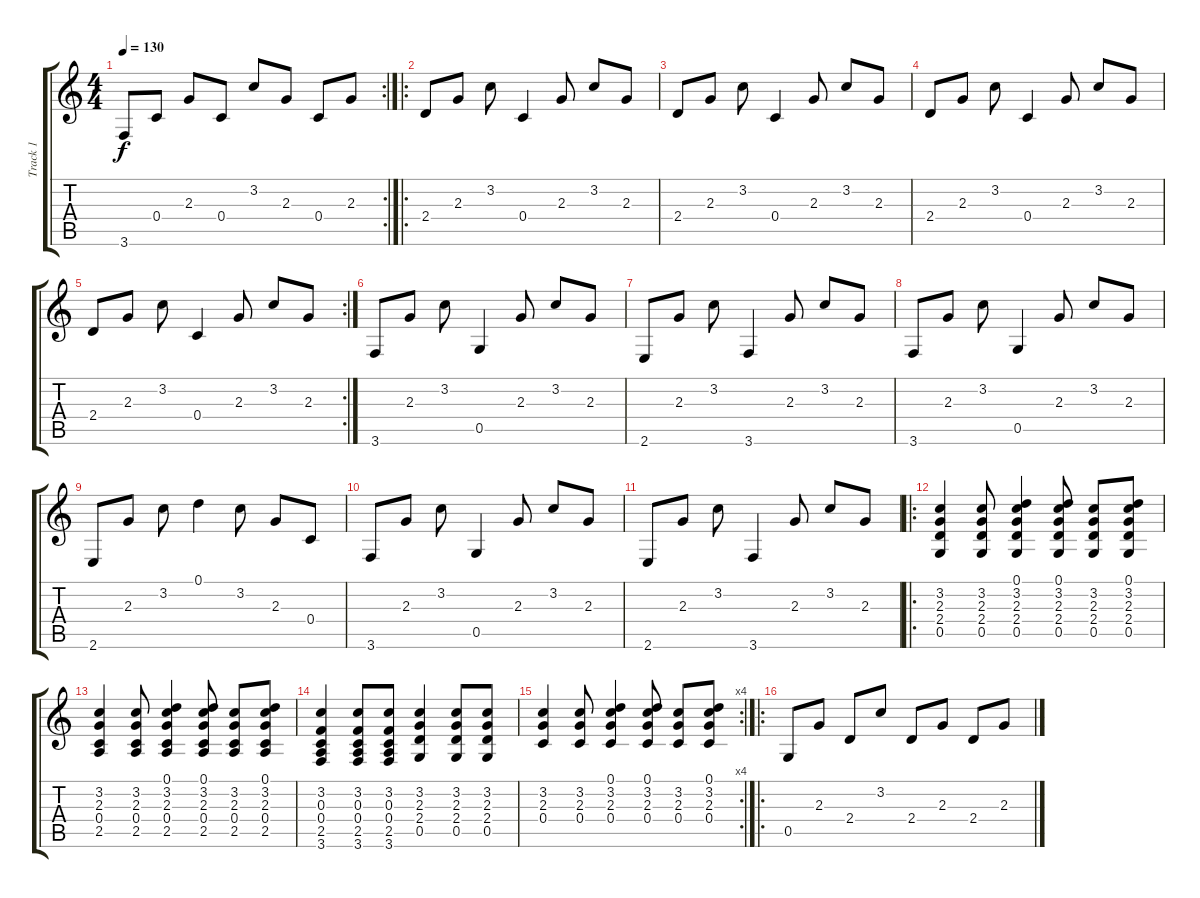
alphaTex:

\track ("Track 1" "Track 1") {instrument acousticguitarsteel}
\staff {score tabs}
\tuning (D4 A3 F3 C3 G2 D2) {hide}
\rc 2
\ts (4 4)
\tempo 130
\clef g2
\ks c
3.6.8{dy f} 0.4.8 2.3.8 0.4.8 3.2.8 2.3.8 0.4.8 2.3.8 |
\ro
2.4.8 2.3.8 3.2.8 0.4.4 2.3.8 3.2.8 2.3.8 |
2.4.8 2.3.8 3.2.8 0.4.4 2.3.8 3.2.8 2.3.8 |
2.4.8 2.3.8 3.2.8 0.4.4 2.3.8 3.2.8 2.3.8 |
\rc 2
2.4.8 2.3.8 3.2.8 0.4.4 2.3.8 3.2.8 2.3.8 |
3.6.8 2.3.8 3.2.8 0.5.4 2.3.8 3.2.8 2.3.8 |
2.6.8 2.3.8 3.2.8 3.6.4 2.3.8 3.2.8 2.3.8 |
3.6.8 2.3.8 3.2.8 0.5.4 2.3.8 3.2.8 2.3.8 |
2.6.8 2.3.8 3.2.8 0.1.4 3.2.8 2.3.8 0.4.8 |
3.6.8 2.3.8 3.2.8 0.5.4 2.3.8 3.2.8 2.3.8 |
2.6.8 2.3.8 3.2.8 3.6.4 2.3.8 3.2.8 2.3.8 |
\ro
(3.2 2.3 2.4 0.5).4 (3.2 2.3 2.4 0.5).8 (0.1 3.2 2.3 2.4 0.5).4 (0.1 3.2 2.3 2.4 0.5).8 (3.2 2.3 2.4 0.5).8 (0.1 3.2 2.3 2.4 0.5).8 |
(3.2 2.3 0.4 2.5).4 (3.2 2.3 0.4 2.5).8 (0.1 3.2 2.3 0.4 2.5).4 (0.1 3.2 2.3 0.4 2.5).8 (3.2 2.3 0.4 2.5).8 (0.1 3.2 2.3 0.4 2.5).8 |
(3.2 0.3 0.4 2.5 3.6).4 (3.2 0.3 0.4 2.5 3.6).8 (3.2 0.3 0.4 2.5 3.6).8 (3.2 2.3 2.4 0.5).4 (3.2 2.3 2.4 0.5).8 (3.2 2.3 2.4 0.5).8 |
\rc 4
(3.2 2.3 0.4).4 (3.2 2.3 0.4).8 (0.1 3.2 2.3 0.4).4 (0.1 3.2 2.3 0.4).8 (3.2 2.3 0.4).8 (0.1 3.2 2.3 0.4).8 |
\ro
0.5.8 2.3.8 2.4.8 3.2.8 2.4.8 2.3.8 2.4.8 2.3.8
